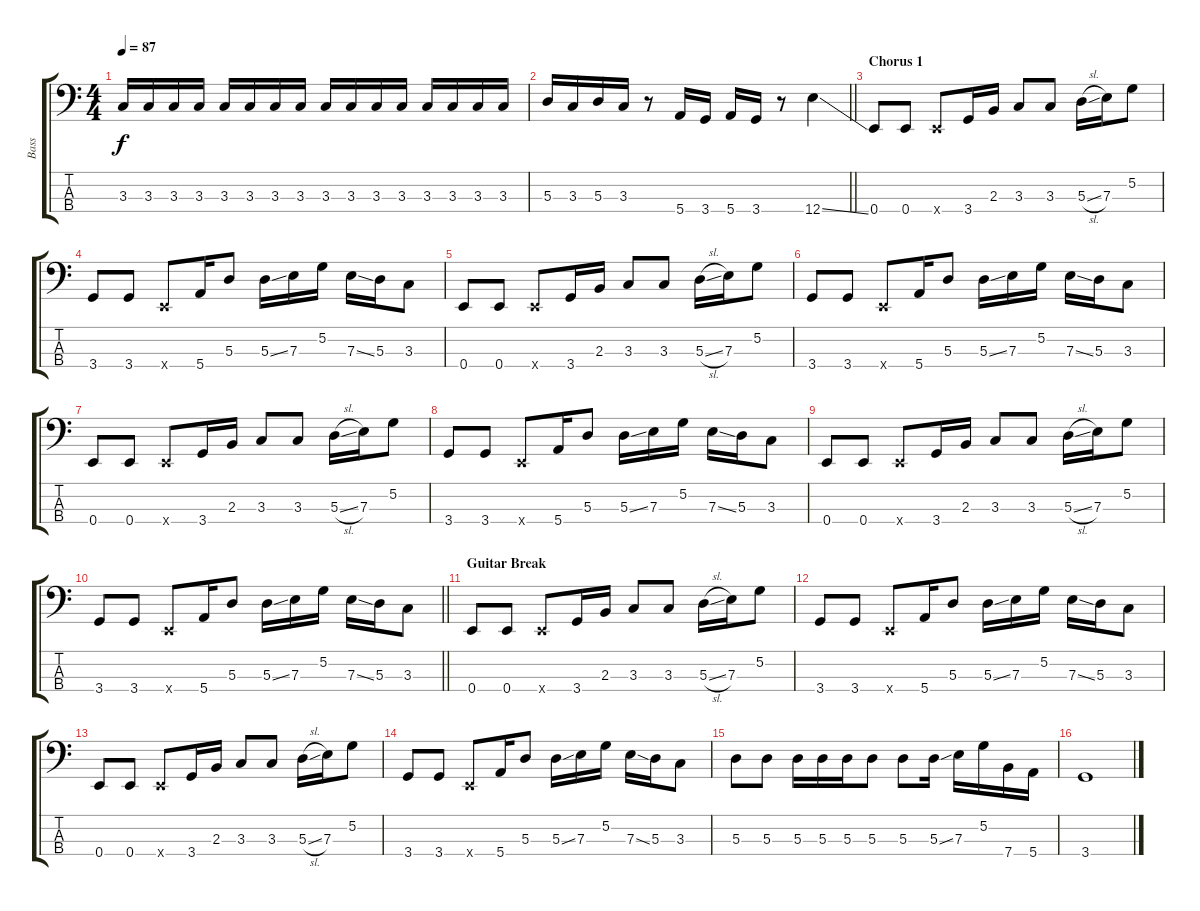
\track ("Bass" "Bass") {instrument electricbassfinger}
\staff {score tabs}
\tuning (G2 D2 A1 E1) {hide}
\ts (4 4)
\tempo 87
\clef f4
\ks c
3.3.16{dy f} 3.3.16 3.3.16 3.3.16 3.3.16 3.3.16 3.3.16 3.3.16 3.3.16 3.3.16 3.3.16 3.3.16 3.3.16 3.3.16 3.3.16 3.3.16 |
\barLineRight lightlight
5.3.16 3.3.16 5.3.16 3.3.16 r.8 5.4.16 3.4.16 5.4.16 3.4.16 r.8 12.4{ss}.4 |
\section ("" "Chorus 1")
0.4.8 0.4.8 0.4{x}.8 3.4.16 2.3.16 3.3.8 3.3.8 5.3{sl}.16 7.3.16 5.2.8 |
3.4.8 3.4.8 0.4{x}.8 5.4.16 5.3.8 5.3{ss}.16 7.3.16 5.2.16 7.3{ss}.16 5.3.16 3.3.8 |
0.4.8 0.4.8 0.4{x}.8 3.4.16 2.3.16 3.3.8 3.3.8 5.3{sl}.16 7.3.16 5.2.8 |
3.4.8 3.4.8 0.4{x}.8 5.4.16 5.3.8 5.3{ss}.16 7.3.16 5.2.16 7.3{ss}.16 5.3.16 3.3.8 |
0.4.8 0.4.8 0.4{x}.8 3.4.16 2.3.16 3.3.8 3.3.8 5.3{sl}.16 7.3.16 5.2.8 |
3.4.8 3.4.8 0.4{x}.8 5.4.16 5.3.8 5.3{ss}.16 7.3.16 5.2.16 7.3{ss}.16 5.3.16 3.3.8 |
0.4.8 0.4.8 0.4{x}.8 3.4.16 2.3.16 3.3.8 3.3.8 5.3{sl}.16 7.3.16 5.2.8 |
\barLineRight lightlight
3.4.8 3.4.8 0.4{x}.8 5.4.16 5.3.8 5.3{ss}.16 7.3.16 5.2.16 7.3{ss}.16 5.3.16 3.3.8 |
\section ("" "Guitar Break")
0.4.8 0.4.8 0.4{x}.8 3.4.16 2.3.16 3.3.8 3.3.8 5.3{sl}.16 7.3.16 5.2.8 |
3.4.8 3.4.8 0.4{x}.8 5.4.16 5.3.8 5.3{ss}.16 7.3.16 5.2.16 7.3{ss}.16 5.3.16 3.3.8 |
0.4.8 0.4.8 0.4{x}.8 3.4.16 2.3.16 3.3.8 3.3.8 5.3{sl}.16 7.3.16 5.2.8 |
3.4.8 3.4.8 0.4{x}.8 5.4.16 5.3.8 5.3{ss}.16 7.3.16 5.2.16 7.3{ss}.16 5.3.16 3.3.8 |
5.3.8 5.3.8 5.3.16 5.3.16 5.3.16 5.3.8 5.3.8 5.3{ss}.16 7.3.16 5.2.16 7.4.16 5.4.16 |
3.4.1
